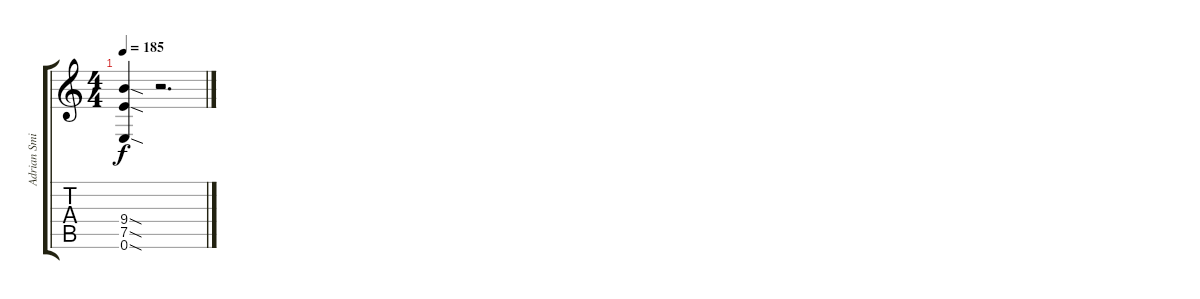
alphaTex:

\track ("Adrian Smith" "Adrian Smi") {instrument distortionguitar}
\staff {score tabs}
\tuning (E4 B3 G3 D3 A2 E2) {hide}
\ts (4 4)
\tempo 185
\clef g2
\ks c
(9.4{sod t} 7.5{sod t} 0.6{sod t}).4{dy f} r.2{d}
